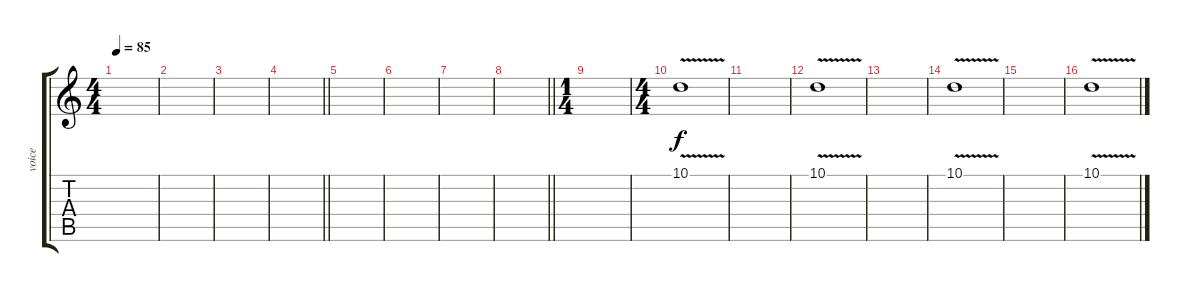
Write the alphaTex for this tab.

\track ("voice" "voice") {instrument lead6voice}
\staff {score tabs}
\tuning (E4 B3 G3 D3 A2 E2) {hide}
\ts (4 4)
\tempo 85
\clef g2
\ks c
|
|
|
\barLineRight lightlight
|
|
|
|
\barLineRight lightlight
|
\ts (1 4)
|
\ts (4 4)
10.1{v}.1 |
|
10.1{v}.1 |
|
10.1{v}.1 |
|
10.1{v}.1
